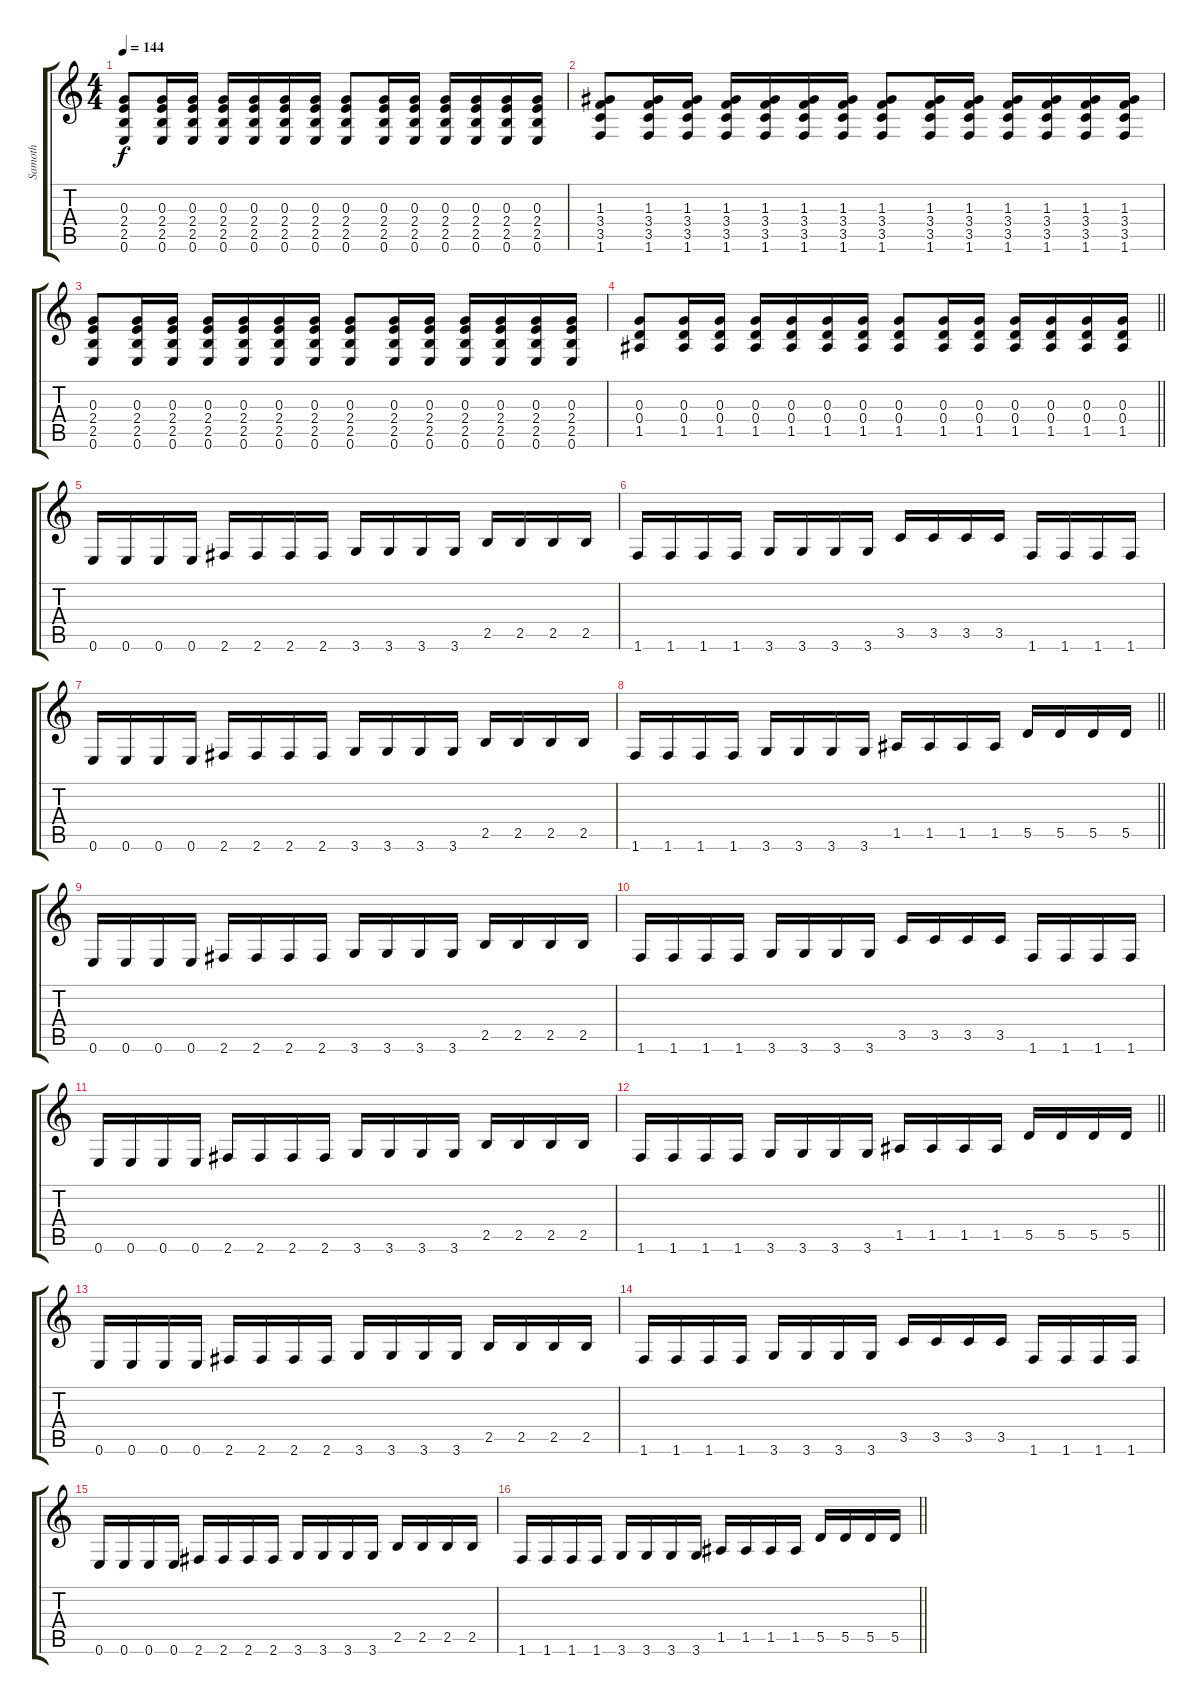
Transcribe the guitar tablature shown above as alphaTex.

\track ("Samoth" "Samoth") {instrument overdrivenguitar}
\staff {score tabs}
\tuning (E4 B3 G3 D3 A2 E2) {hide}
\ts (4 4)
\section ("" "")
\tempo 144
\clef g2
\ks c
(0.3 2.4 2.5 0.6).8{dy f} (0.3 2.4 2.5 0.6).16 (0.3 2.4 2.5 0.6).16 (0.3 2.4 2.5 0.6).16 (0.3 2.4 2.5 0.6).16 (0.3 2.4 2.5 0.6).16 (0.3 2.4 2.5 0.6).16 (0.3 2.4 2.5 0.6).8 (0.3 2.4 2.5 0.6).16 (0.3 2.4 2.5 0.6).16 (0.3 2.4 2.5 0.6).16 (0.3 2.4 2.5 0.6).16 (0.3 2.4 2.5 0.6).16 (0.3 2.4 2.5 0.6).16 |
(1.3 3.4 3.5 1.6).8 (1.3 3.4 3.5 1.6).16 (1.3 3.4 3.5 1.6).16 (1.3 3.4 3.5 1.6).16 (1.3 3.4 3.5 1.6).16 (1.3 3.4 3.5 1.6).16 (1.3 3.4 3.5 1.6).16 (1.3 3.4 3.5 1.6).8 (1.3 3.4 3.5 1.6).16 (1.3 3.4 3.5 1.6).16 (1.3 3.4 3.5 1.6).16 (1.3 3.4 3.5 1.6).16 (1.3 3.4 3.5 1.6).16 (1.3 3.4 3.5 1.6).16 |
(0.3 2.4 2.5 0.6).8 (0.3 2.4 2.5 0.6).16 (0.3 2.4 2.5 0.6).16 (0.3 2.4 2.5 0.6).16 (0.3 2.4 2.5 0.6).16 (0.3 2.4 2.5 0.6).16 (0.3 2.4 2.5 0.6).16 (0.3 2.4 2.5 0.6).8 (0.3 2.4 2.5 0.6).16 (0.3 2.4 2.5 0.6).16 (0.3 2.4 2.5 0.6).16 (0.3 2.4 2.5 0.6).16 (0.3 2.4 2.5 0.6).16 (0.3 2.4 2.5 0.6).16 |
\barLineRight lightlight
(0.3 0.4 1.5).8 (0.3 0.4 1.5).16 (0.3 0.4 1.5).16 (0.3 0.4 1.5).16 (0.3 0.4 1.5).16 (0.3 0.4 1.5).16 (0.3 0.4 1.5).16 (0.3 0.4 1.5).8 (0.3 0.4 1.5).16 (0.3 0.4 1.5).16 (0.3 0.4 1.5).16 (0.3 0.4 1.5).16 (0.3 0.4 1.5).16 (0.3 0.4 1.5).16 |
\section ("" "")
0.6.16 0.6.16 0.6.16 0.6.16 2.6.16 2.6.16 2.6.16 2.6.16 3.6.16 3.6.16 3.6.16 3.6.16 2.5.16 2.5.16 2.5.16 2.5.16 |
1.6.16 1.6.16 1.6.16 1.6.16 3.6.16 3.6.16 3.6.16 3.6.16 3.5.16 3.5.16 3.5.16 3.5.16 1.6.16 1.6.16 1.6.16 1.6.16 |
0.6.16 0.6.16 0.6.16 0.6.16 2.6.16 2.6.16 2.6.16 2.6.16 3.6.16 3.6.16 3.6.16 3.6.16 2.5.16 2.5.16 2.5.16 2.5.16 |
\barLineRight lightlight
1.6.16 1.6.16 1.6.16 1.6.16 3.6.16 3.6.16 3.6.16 3.6.16 1.5.16 1.5.16 1.5.16 1.5.16 5.5.16 5.5.16 5.5.16 5.5.16 |
\section ("" "")
0.6.16 0.6.16 0.6.16 0.6.16 2.6.16 2.6.16 2.6.16 2.6.16 3.6.16 3.6.16 3.6.16 3.6.16 2.5.16 2.5.16 2.5.16 2.5.16 |
1.6.16 1.6.16 1.6.16 1.6.16 3.6.16 3.6.16 3.6.16 3.6.16 3.5.16 3.5.16 3.5.16 3.5.16 1.6.16 1.6.16 1.6.16 1.6.16 |
0.6.16 0.6.16 0.6.16 0.6.16 2.6.16 2.6.16 2.6.16 2.6.16 3.6.16 3.6.16 3.6.16 3.6.16 2.5.16 2.5.16 2.5.16 2.5.16 |
\barLineRight lightlight
1.6.16 1.6.16 1.6.16 1.6.16 3.6.16 3.6.16 3.6.16 3.6.16 1.5.16 1.5.16 1.5.16 1.5.16 5.5.16 5.5.16 5.5.16 5.5.16 |
\section ("" "")
0.6.16 0.6.16 0.6.16 0.6.16 2.6.16 2.6.16 2.6.16 2.6.16 3.6.16 3.6.16 3.6.16 3.6.16 2.5.16 2.5.16 2.5.16 2.5.16 |
1.6.16 1.6.16 1.6.16 1.6.16 3.6.16 3.6.16 3.6.16 3.6.16 3.5.16 3.5.16 3.5.16 3.5.16 1.6.16 1.6.16 1.6.16 1.6.16 |
0.6.16 0.6.16 0.6.16 0.6.16 2.6.16 2.6.16 2.6.16 2.6.16 3.6.16 3.6.16 3.6.16 3.6.16 2.5.16 2.5.16 2.5.16 2.5.16 |
\barLineRight lightlight
1.6.16 1.6.16 1.6.16 1.6.16 3.6.16 3.6.16 3.6.16 3.6.16 1.5.16 1.5.16 1.5.16 1.5.16 5.5.16 5.5.16 5.5.16 5.5.16
